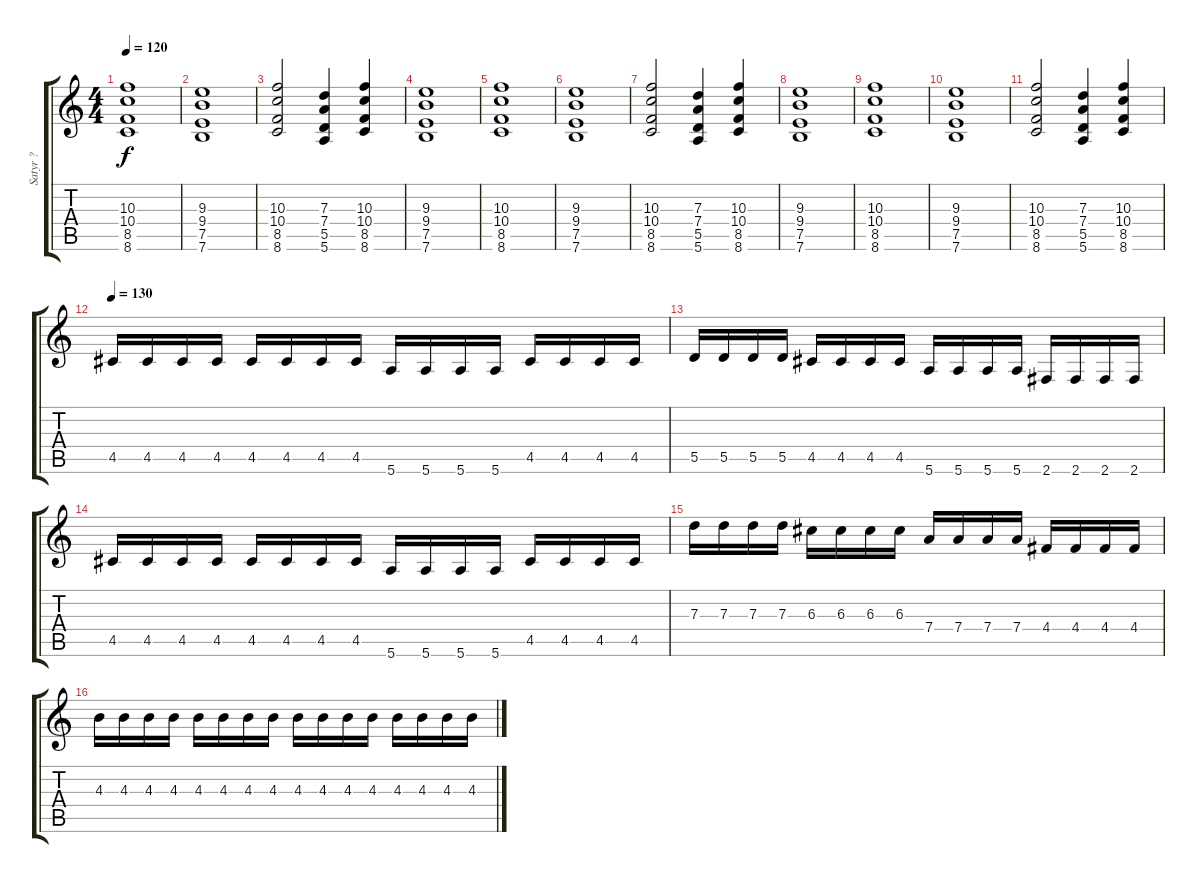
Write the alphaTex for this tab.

\track ("Satyr ?" "Satyr ?") {instrument distortionguitar}
\staff {score tabs}
\tuning (E4 B3 G3 D3 A2 E2) {hide}
\ts (4 4)
\tempo 120
\clef g2
\ks c
(10.3 10.4 8.5 8.6).1{dy f} |
(9.3 9.4 7.5 7.6).1 |
(10.3 10.4 8.5 8.6).2 (7.3 7.4 5.5 5.6).4 (10.3 10.4 8.5 8.6).4 |
(9.3 9.4 7.5 7.6).1 |
(10.3 10.4 8.5 8.6).1 |
(9.3 9.4 7.5 7.6).1 |
(10.3 10.4 8.5 8.6).2 (7.3 7.4 5.5 5.6).4 (10.3 10.4 8.5 8.6).4 |
(9.3 9.4 7.5 7.6).1 |
(10.3 10.4 8.5 8.6).1 |
(9.3 9.4 7.5 7.6).1 |
(10.3 10.4 8.5 8.6).2 (7.3 7.4 5.5 5.6).4 (10.3 10.4 8.5 8.6).4 |
\tempo 130
4.5.16 4.5.16 4.5.16 4.5.16 4.5.16 4.5.16 4.5.16 4.5.16 5.6.16 5.6.16 5.6.16 5.6.16 4.5.16 4.5.16 4.5.16 4.5.16 |
5.5.16 5.5.16 5.5.16 5.5.16 4.5.16 4.5.16 4.5.16 4.5.16 5.6.16 5.6.16 5.6.16 5.6.16 2.6.16 2.6.16 2.6.16 2.6.16 |
4.5.16 4.5.16 4.5.16 4.5.16 4.5.16 4.5.16 4.5.16 4.5.16 5.6.16 5.6.16 5.6.16 5.6.16 4.5.16 4.5.16 4.5.16 4.5.16 |
7.3.16 7.3.16 7.3.16 7.3.16 6.3.16 6.3.16 6.3.16 6.3.16 7.4.16 7.4.16 7.4.16 7.4.16 4.4.16 4.4.16 4.4.16 4.4.16 |
4.3.16 4.3.16 4.3.16 4.3.16 4.3.16 4.3.16 4.3.16 4.3.16 4.3.16 4.3.16 4.3.16 4.3.16 4.3.16 4.3.16 4.3.16 4.3.16
